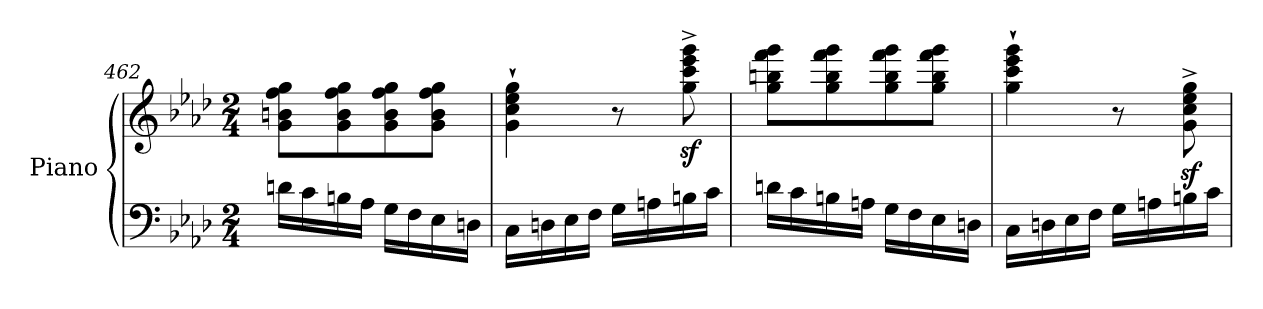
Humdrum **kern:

**kern	**kern
*part1	*part1
*staff2	*staff1
*I"Piano	*
*I'Pno.	*
!!LO:LB:g=z
*clefF4	*clefG2
*k[b-e-a-d-]	*k[b-e-a-d-]
*M2/4	*M2/4
=462	=462
16dn\LL	8g\ 8bn\ 8ff\ 8gg\L
16c\	.
16Bn\	8g\ 8b\ 8ff\ 8gg\
16A-\JJ	.
16G\LL	8g\ 8b\ 8ff\ 8gg\
16F\	.
16E-\	8g\ 8b\ 8ff\ 8gg\J
16Dn\JJ	.
=463	=463
16C\LL	4g\` 4cc\` 4ee-\` 4gg\`
16Dn\	.
16E-\	.
16F\JJ	.
16G\LL	8r
16An\	.
16Bn\	8gg\z<^ 8ccc\z<^ 8eee-\z<^ 8ggg\z<^
16c\JJ	.
=464	=464
16dn\LL	8gg\ 8bbn\ 8fff\ 8ggg\L
16c\	.
16Bn\	8gg\ 8bb\ 8fff\ 8ggg\
16An\JJ	.
16G\LL	8gg\ 8bb\ 8fff\ 8ggg\
16F\	.
16E-\	8gg\ 8bb\ 8fff\ 8ggg\J
16Dn\JJ	.
=465	=465
16C\LL	4gg\` 4ccc\` 4eee-\` 4ggg\`
16Dn\	.
16E-\	.
16F\JJ	.
16G\LL	8r
16An\	.
16Bn\	8g\z<^ 8cc\z<^ 8ee-\z<^ 8gg\z<^
16c\JJ	.
=	=
*-	*-
